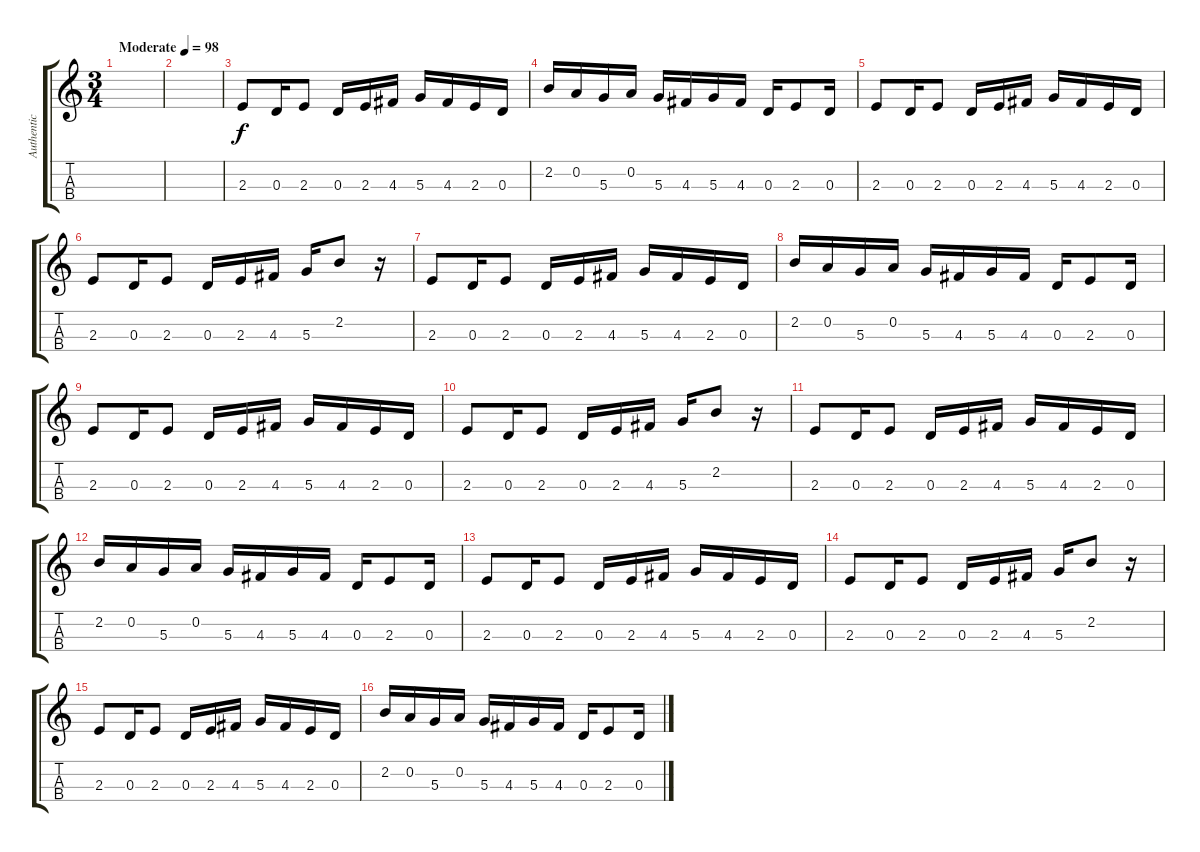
\track ("Authentic instrument is Mandolin" "Authentic ") {instrument acousticguitarsteel}
\staff {score tabs}
\tuning (E4 A3 D3 G2) {hide}
\ts (3 4)
\tempo (98 "Moderate")
\clef g2
\ks c
|
|
2.3.8 0.3.16 2.3.8 0.3.16 2.3.16 4.3.16 5.3.16 4.3.16 2.3.16 0.3.16 |
2.2.16 0.2.16 5.3.16 0.2.16 5.3.16 4.3.16 5.3.16 4.3.16 0.3.16 2.3.8 0.3.16 |
2.3.8 0.3.16 2.3.8 0.3.16 2.3.16 4.3.16 5.3.16 4.3.16 2.3.16 0.3.16 |
2.3.8 0.3.16 2.3.8 0.3.16 2.3.16 4.3.16 5.3.16 2.2.8 r.16 |
2.3.8 0.3.16 2.3.8 0.3.16 2.3.16 4.3.16 5.3.16 4.3.16 2.3.16 0.3.16 |
2.2.16 0.2.16 5.3.16 0.2.16 5.3.16 4.3.16 5.3.16 4.3.16 0.3.16 2.3.8 0.3.16 |
2.3.8 0.3.16 2.3.8 0.3.16 2.3.16 4.3.16 5.3.16 4.3.16 2.3.16 0.3.16 |
2.3.8 0.3.16 2.3.8 0.3.16 2.3.16 4.3.16 5.3.16 2.2.8 r.16 |
2.3.8 0.3.16 2.3.8 0.3.16 2.3.16 4.3.16 5.3.16 4.3.16 2.3.16 0.3.16 |
2.2.16 0.2.16 5.3.16 0.2.16 5.3.16 4.3.16 5.3.16 4.3.16 0.3.16 2.3.8 0.3.16 |
2.3.8 0.3.16 2.3.8 0.3.16 2.3.16 4.3.16 5.3.16 4.3.16 2.3.16 0.3.16 |
2.3.8 0.3.16 2.3.8 0.3.16 2.3.16 4.3.16 5.3.16 2.2.8 r.16 |
2.3.8 0.3.16 2.3.8 0.3.16 2.3.16 4.3.16 5.3.16 4.3.16 2.3.16 0.3.16 |
2.2.16 0.2.16 5.3.16 0.2.16 5.3.16 4.3.16 5.3.16 4.3.16 0.3.16 2.3.8 0.3.16
